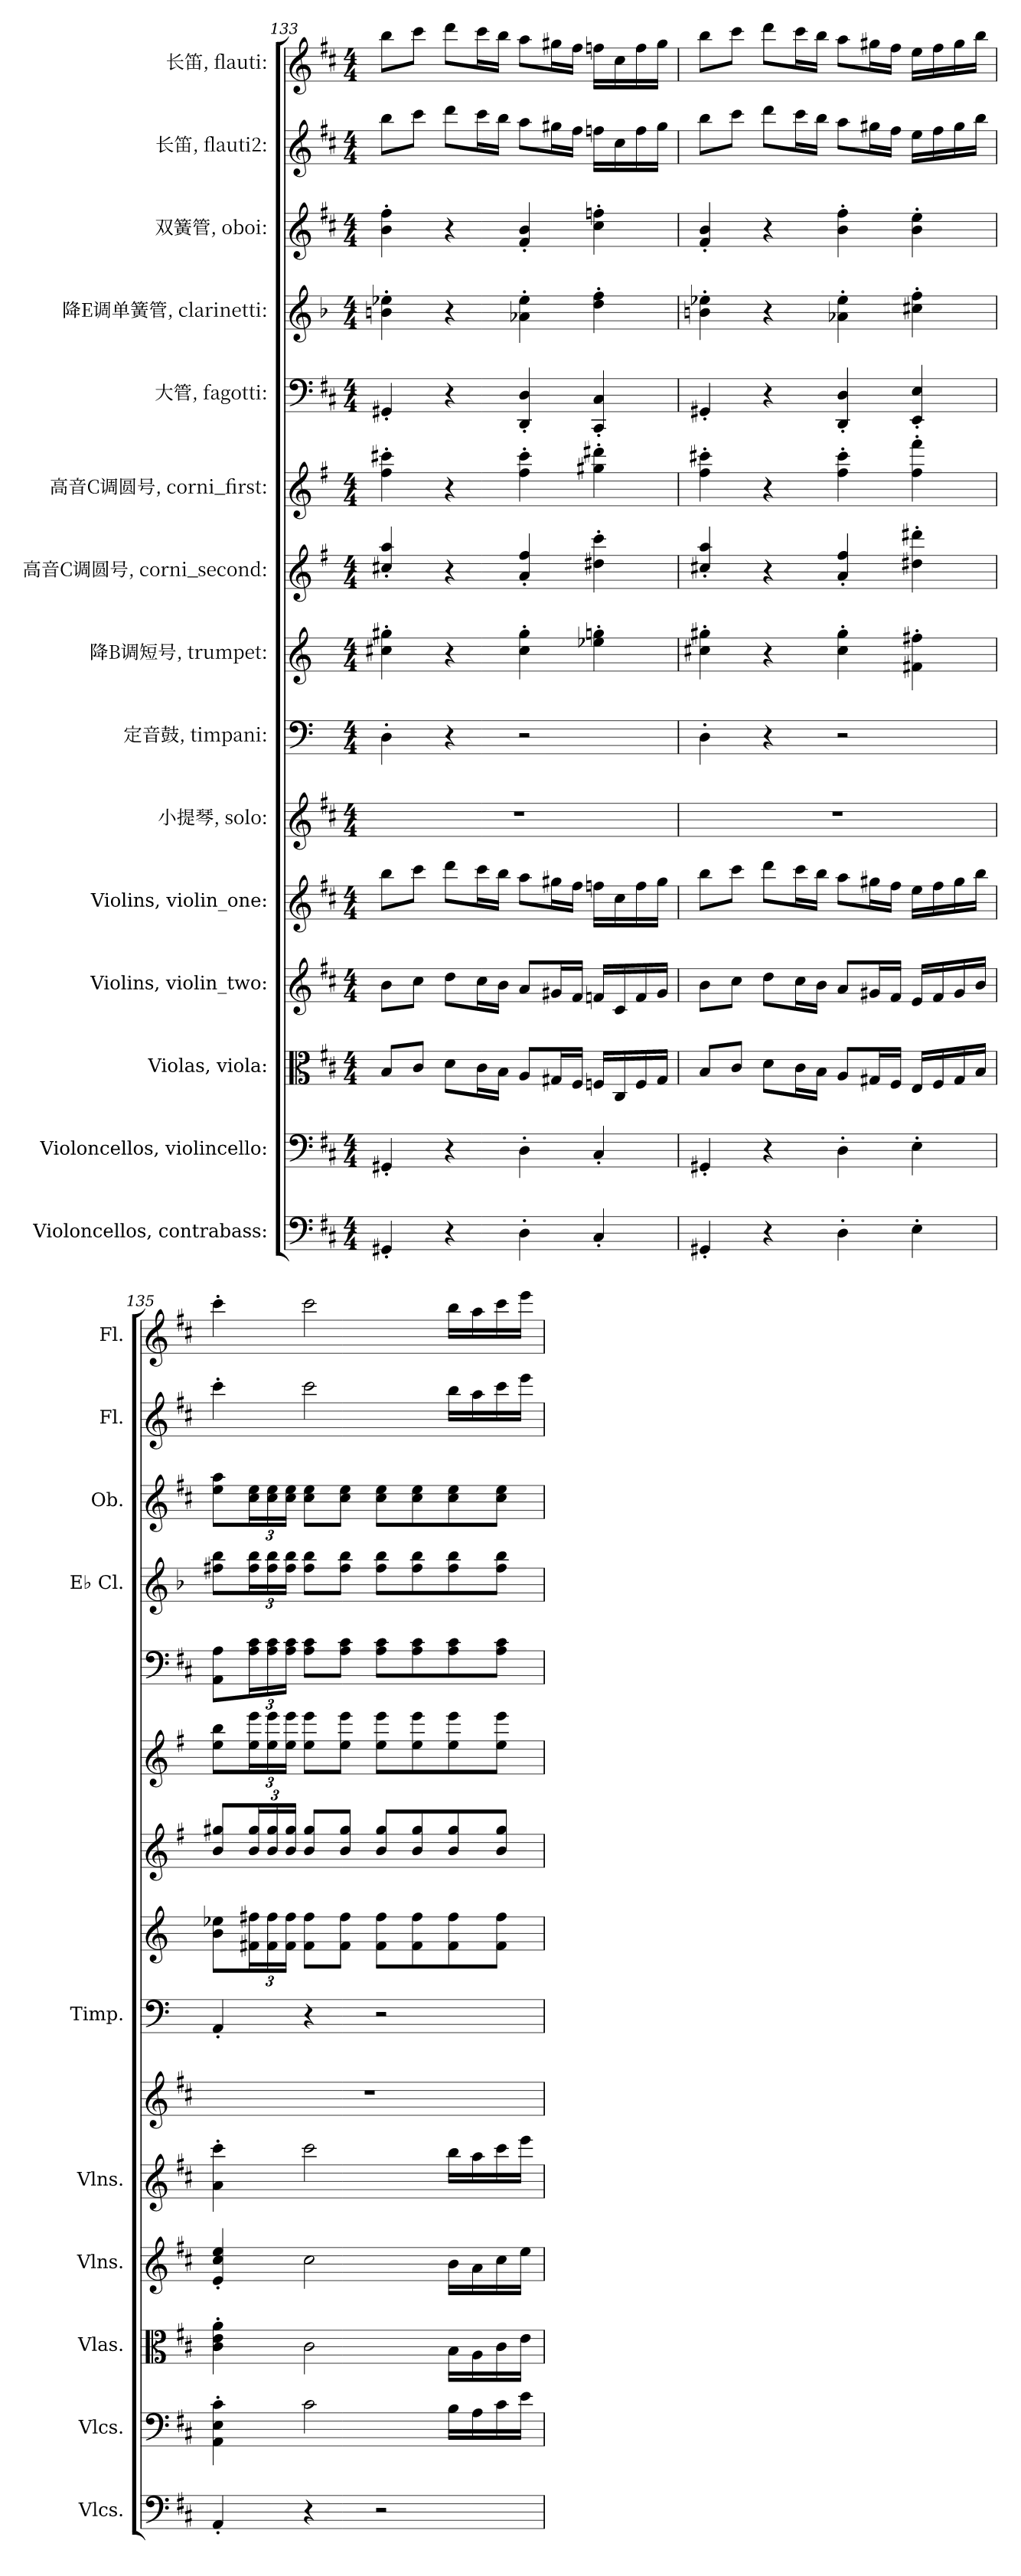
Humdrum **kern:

**kern	**kern	**kern	**kern	**kern	**kern	**kern	**kern	**kern	**kern	**kern	**kern	**kern	**kern	**kern
*part15	*part14	*part13	*part12	*part11	*part10	*part9	*part8	*part7	*part6	*part5	*part4	*part3	*part2	*part1
*staff15	*staff14	*staff13	*staff12	*staff11	*staff10	*staff9	*staff8	*staff7	*staff6	*staff5	*staff4	*staff3	*staff2	*staff1
*I"Violoncellos, contrabass:	*I"Violoncellos, violincello:	*I"Violas, viola:	*I"Violins, violin_two:	*I"Violins, violin_one:	*I"小提琴, solo:	*I"定音鼓, timpani:	*I"降B调短号, trumpet:	*I"高音C调圆号, corni_second:	*I"高音C调圆号, corni_first:	*I"大管, fagotti:	*I"降E调单簧管, clarinetti:	*I"双簧管, oboi:	*I"长笛, flauti2:	*I"长笛, flauti:
*I'Vlcs.	*I'Vlcs.	*I'Vlas.	*I'Vlns.	*I'Vlns.	*	*I'Timp.	*	*	*	*	*I'E♭ Cl.	*I'Ob.	*I'Fl.	*I'Fl.
*clefF4	*clefF4	*clefC3	*clefG2	*clefG2	*clefG2	*clefF4	*clefG2	*clefG2	*clefG2	*clefF4	*clefG2	*clefG2	*clefG2	*clefG2
*	*	*	*	*	*	*	*ITrd1c2	*ITrd4c7	*ITrd4c7	*	*ITrd-2c-3	*	*	*
*k[f#c#]	*k[f#c#]	*k[f#c#]	*k[f#c#]	*k[f#c#]	*k[f#c#]	*k[]	*k[b-e-]	*k[]	*k[]	*k[f#c#]	*k[b-e-a-d-]	*k[f#c#]	*k[f#c#]	*k[f#c#]
*M4/4	*M4/4	*M4/4	*M4/4	*M4/4	*M4/4	*M4/4	*M4/4	*M4/4	*M4/4	*M4/4	*M4/4	*M4/4	*M4/4	*M4/4
=133	=133	=133	=133	=133	=133	=133	=133	=133	=133	=133	=133	=133	=133	=133
4GG#X'/	4GG#X'/	8B/L	8b\L	8bb\L	1r	4D'\	4bn\' 4ff#X\'	4f#X/' 4dd/'	4b\' 4ff#X\'	4GG#X'/	4ddn\' 4gg-X\'	4b\' 4ff#\'	8bb\L	8bb\L
.	.	8c#/J	8cc#\J	8ccc#\J	.	.	.	.	.	.	.	.	8ccc#\J	8ccc#\J
4r	4r	8d\L	8dd\L	8ddd\L	.	4r	4r	4r	4r	4r	4r	4r	8ddd\L	8ddd\L
.	.	16c#\L	16cc#\L	16ccc#\L	.	.	.	.	.	.	.	.	16ccc#\L	16ccc#\L
.	.	16B\JJ	16b\JJ	16bb\JJ	.	.	.	.	.	.	.	.	16bb\JJ	16bb\JJ
4D'\	4D'\	8A/L	8a/L	8aa\L	.	2r	4b\' 4ff#\'	4d/' 4b/'	4b\' 4ff#\'	4DD/' 4D/'	4cc-X\' 4gg-\'	4f#/' 4b/'	8aa\L	8aa\L
.	.	16G#X/L	16g#X/L	16gg#X\L	.	.	.	.	.	.	.	.	16gg#X\L	16gg#X\L
.	.	16F#/JJ	16f#/JJ	16ff#\JJ	.	.	.	.	.	.	.	.	16ff#\JJ	16ff#\JJ
4C#'/	4C#'/	16Fn/LL	16fn/LL	16ffn\LL	.	.	4dd-X\' 4ffn\'	4g#X\' 4ff\'	4cc#X\' 4gg#X\'	4CC#/' 4C#/'	4ff\' 4aa-\'	4cc#\' 4ffn\'	16ffn\LL	16ffn\LL
.	.	16C#/	16c#/	16cc#\	.	.	.	.	.	.	.	.	16cc#\	16cc#\
.	.	16F/	16f/	16ff\	.	.	.	.	.	.	.	.	16ff\	16ff\
.	.	16G#/JJ	16g#/JJ	16gg#\JJ	.	.	.	.	.	.	.	.	16gg#\JJ	16gg#\JJ
!!LO:PB:g=z
=134	=134	=134	=134	=134	=134	=134	=134	=134	=134	=134	=134	=134	=134	=134
4GG#X'/	4GG#X'/	8B/L	8b\L	8bb\L	1r	4D'\	4bn\' 4ff#X\'	4f#X/' 4dd/'	4b\' 4ff#X\'	4GG#X'/	4ddn\' 4gg-X\'	4f#/' 4b/'	8bb\L	8bb\L
.	.	8c#/J	8cc#\J	8ccc#\J	.	.	.	.	.	.	.	.	8ccc#\J	8ccc#\J
4r	4r	8d\L	8dd\L	8ddd\L	.	4r	4r	4r	4r	4r	4r	4r	8ddd\L	8ddd\L
.	.	16c#\L	16cc#\L	16ccc#\L	.	.	.	.	.	.	.	.	16ccc#\L	16ccc#\L
.	.	16B\JJ	16b\JJ	16bb\JJ	.	.	.	.	.	.	.	.	16bb\JJ	16bb\JJ
4D'\	4D'\	8A/L	8a/L	8aa\L	.	2r	4b\' 4ff#\'	4d/' 4b/'	4b\' 4ff#\'	4DD/' 4D/'	4cc-X\' 4gg-\'	4b\' 4ff#\'	8aa\L	8aa\L
.	.	16G#X/L	16g#X/L	16gg#X\L	.	.	.	.	.	.	.	.	16gg#X\L	16gg#X\L
.	.	16F#/JJ	16f#/JJ	16ff#\JJ	.	.	.	.	.	.	.	.	16ff#\JJ	16ff#\JJ
4E'\	4E'\	16E/LL	16e/LL	16ee\LL	.	.	4en\' 4een\'	4g#X\' 4gg#X\'	4b\' 4bb\'	4EE/' 4E/'	4een\' 4aa-\'	4b\' 4ee\'	16ee\LL	16ee\LL
.	.	16F#/	16f#/	16ff#\	.	.	.	.	.	.	.	.	16ff#\	16ff#\
.	.	16G#/	16g#/	16gg#\	.	.	.	.	.	.	.	.	16gg#\	16gg#\
.	.	16B/JJ	16b/JJ	16bb\JJ	.	.	.	.	.	.	.	.	16bb\JJ	16bb\JJ
=135	=135	=135	=135	=135	=135	=135	=135	=135	=135	=135	=135	=135	=135	=135
4AA'/	4AA\' 4E\' 4c#\'	4c#\' 4e\' 4a\'	4e/' 4cc#/' 4ee/'	4a\' 4ccc#\'	1r	4AA'/	8a\ 8dd-X\L	8e/ 8cc#X/L	8a\ 8ee\L	8AA\ 8A\L	8aan\ 8ddd-\L	8ee\ 8aa\L	4ccc#'\	4ccc#'\
*	*	*	*	*	*	*	*Xbrackettup	*Xbrackettup	*Xbrackettup	*Xbrackettup	*Xbrackettup	*Xbrackettup	*	*
.	.	.	.	.	.	.	24en\ 24een\L	24e/ 24cc#/L	24a\ 24aa\L	24A\ 24c#\L	24aa\ 24ddd-\L	24cc#\ 24ee\L	.	.
.	.	.	.	.	.	.	24e\ 24ee\	24e/ 24cc#/	24a\ 24aa\	24A\ 24c#\	24aa\ 24ddd-\	24cc#\ 24ee\	.	.
.	.	.	.	.	.	.	24e\ 24ee\JJ	24e/ 24cc#/JJ	24a\ 24aa\JJ	24A\ 24c#\JJ	24aa\ 24ddd-\JJ	24cc#\ 24ee\JJ	.	.
4r	2c#\	2c#\	2cc#\	2ccc#\	.	4r	8e\ 8ee\L	8e/ 8cc#/L	8a\ 8aa\L	8A\ 8c#\L	8aa\ 8ddd-\L	8cc#\ 8ee\L	2ccc#\	2ccc#\
.	.	.	.	.	.	.	8e\ 8ee\J	8e/ 8cc#/J	8a\ 8aa\J	8A\ 8c#\J	8aa\ 8ddd-\J	8cc#\ 8ee\J	.	.
2r	.	.	.	.	.	2r	8e\ 8ee\L	8e/ 8cc#/L	8a\ 8aa\L	8A\ 8c#\L	8aa\ 8ddd-\L	8cc#\ 8ee\L	.	.
.	.	.	.	.	.	.	8e\ 8ee\	8e/ 8cc#/	8a\ 8aa\	8A\ 8c#\	8aa\ 8ddd-\	8cc#\ 8ee\	.	.
.	16B\LL	16B\LL	16b\LL	16bb\LL	.	.	8e\ 8ee\	8e/ 8cc#/	8a\ 8aa\	8A\ 8c#\	8aa\ 8ddd-\	8cc#\ 8ee\	16bb\LL	16bb\LL
.	16A\	16A\	16a\	16aa\	.	.	.	.	.	.	.	.	16aa\	16aa\
.	16c#\	16c#\	16cc#\	16ccc#\	.	.	8e\ 8ee\J	8e/ 8cc#/J	8a\ 8aa\J	8A\ 8c#\J	8aa\ 8ddd-\J	8cc#\ 8ee\J	16ccc#\	16ccc#\
.	16e\JJ	16e\JJ	16ee\JJ	16eee\JJ	.	.	.	.	.	.	.	.	16eee\JJ	16eee\JJ
=	=	=	=	=	=	=	=	=	=	=	=	=	=	=
*-	*-	*-	*-	*-	*-	*-	*-	*-	*-	*-	*-	*-	*-	*-
